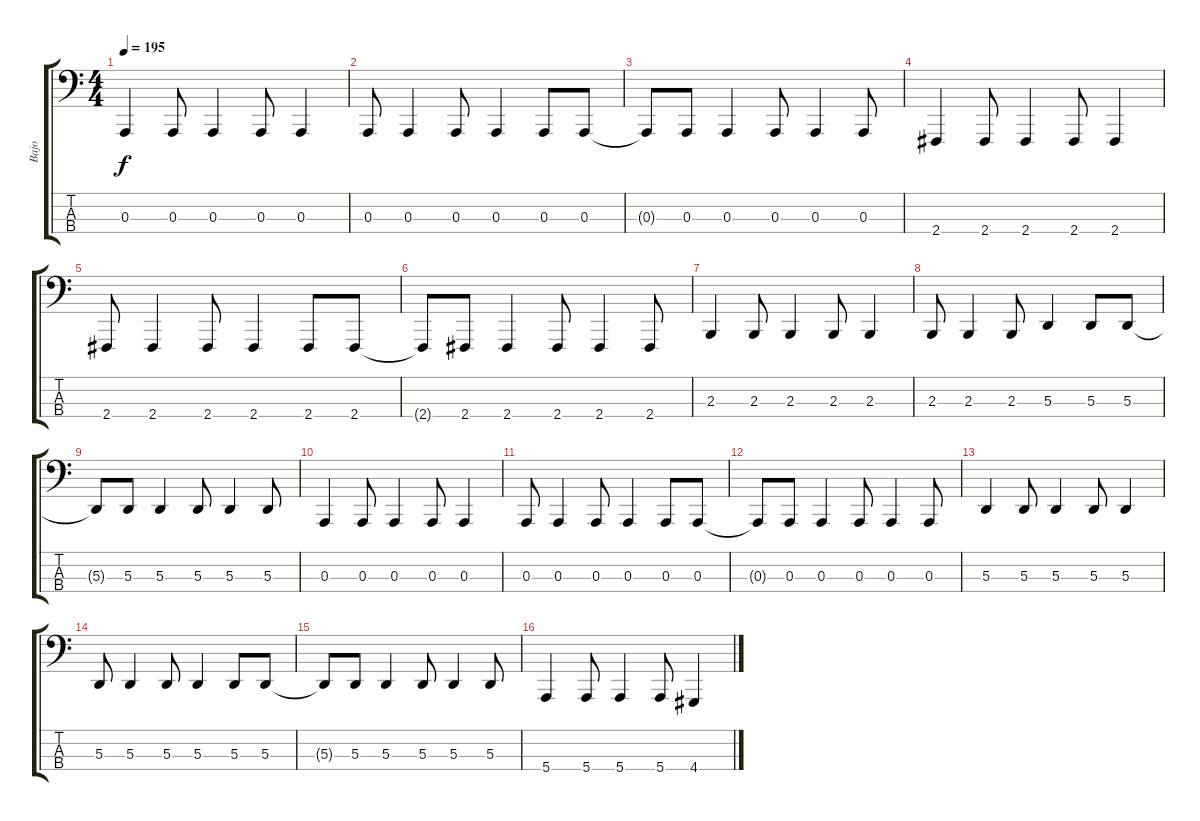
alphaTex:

\track ("Bajo" "Bajo") {instrument lead2sawtooth}
\staff {score tabs}
\tuning (G2 D2 A1 E1) {hide}
\ts (4 4)
\tempo 195
\clef f4
\ks c
0.3.4{dy f} 0.3.8 0.3.4 0.3.8 0.3.4 |
0.3.8 0.3.4 0.3.8 0.3.4 0.3.8 0.3.8 |
0.3{t}.8 0.3.8 0.3.4 0.3.8 0.3.4 0.3.8 |
2.4.4 2.4.8 2.4.4 2.4.8 2.4.4 |
2.4.8 2.4.4 2.4.8 2.4.4 2.4.8 2.4.8 |
2.4{t}.8 2.4.8 2.4.4 2.4.8 2.4.4 2.4.8 |
2.3.4 2.3.8 2.3.4 2.3.8 2.3.4 |
2.3.8 2.3.4 2.3.8 5.3.4 5.3.8 5.3.8 |
5.3{t}.8 5.3.8 5.3.4 5.3.8 5.3.4 5.3.8 |
0.3.4 0.3.8 0.3.4 0.3.8 0.3.4 |
0.3.8 0.3.4 0.3.8 0.3.4 0.3.8 0.3.8 |
0.3{t}.8 0.3.8 0.3.4 0.3.8 0.3.4 0.3.8 |
5.3.4 5.3.8 5.3.4 5.3.8 5.3.4 |
5.3.8 5.3.4 5.3.8 5.3.4 5.3.8 5.3.8 |
5.3{t}.8 5.3.8 5.3.4 5.3.8 5.3.4 5.3.8 |
5.4.4 5.4.8 5.4.4 5.4.8 4.4.4
